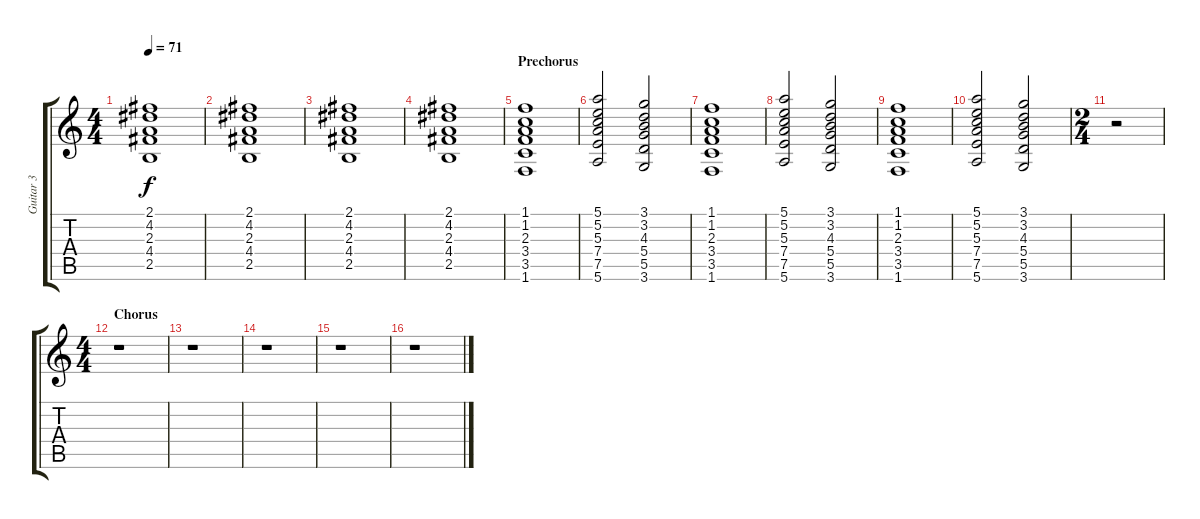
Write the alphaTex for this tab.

\track ("Guitar 3" "Guitar 3") {instrument electricguitarjazz}
\staff {score tabs}
\tuning (E4 B3 G3 D3 A2 E2) {hide}
\ts (4 4)
\tempo 71
\clef g2
\ks c
(2.1 4.2 2.3 4.4 2.5).1{dy f} |
(2.1 4.2 2.3 4.4 2.5).1 |
(2.1 4.2 2.3 4.4 2.5).1 |
(2.1 4.2 2.3 4.4 2.5).1 |
\section ("" "Prechorus")
(1.1 1.2 2.3 3.4 3.5 1.6).1 |
(5.1 5.2 5.3 7.4 7.5 5.6).2 (3.1 3.2 4.3 5.4 5.5 3.6).2 |
(1.1 1.2 2.3 3.4 3.5 1.6).1 |
(5.1 5.2 5.3 7.4 7.5 5.6).2 (3.1 3.2 4.3 5.4 5.5 3.6).2 |
(1.1 1.2 2.3 3.4 3.5 1.6).1 |
(5.1 5.2 5.3 7.4 7.5 5.6).2 (3.1 3.2 4.3 5.4 5.5 3.6).2 |
\ts (2 4)
r.2 |
\ts (4 4)
\section ("" "Chorus")
r.1 |
r.1 |
r.1 |
r.1 |
r.1
